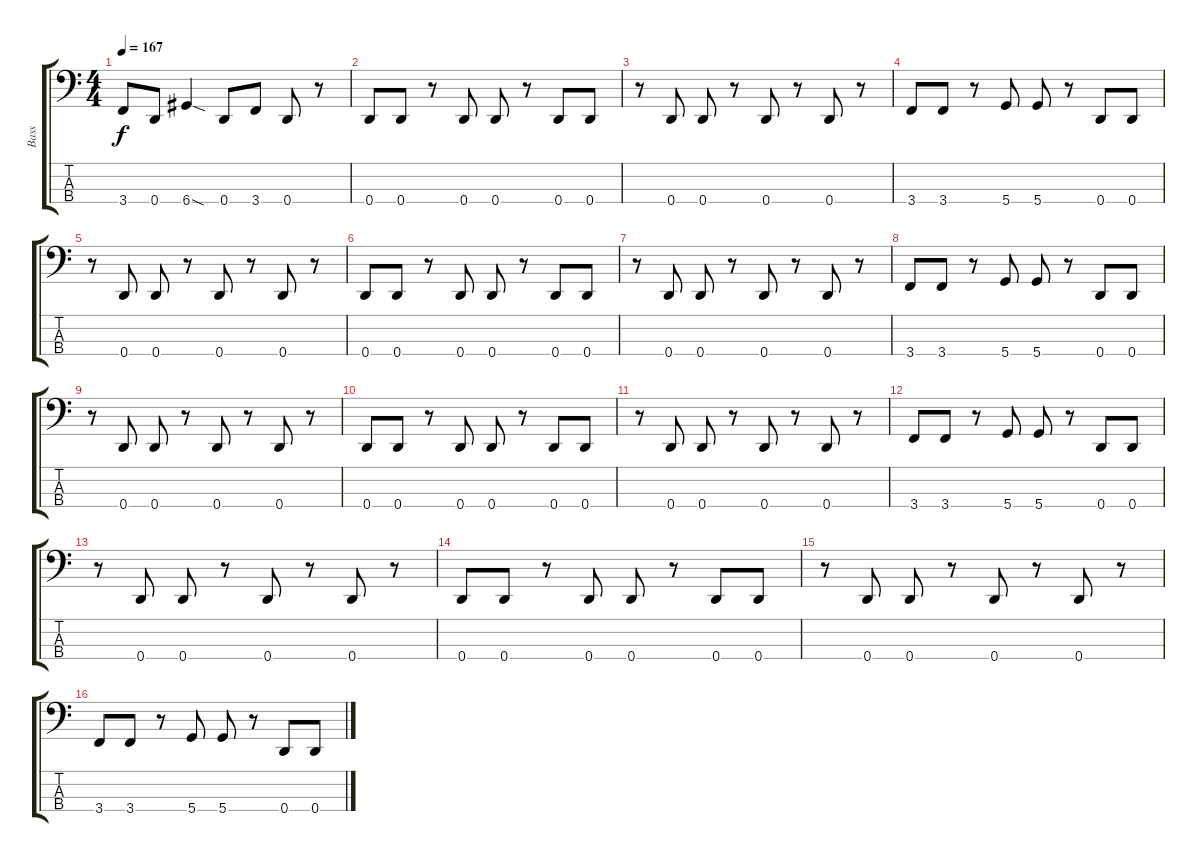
\track ("Bass" "Bass") {instrument electricbassfinger}
\staff {score tabs}
\tuning (G2 D2 A1 D1) {hide}
\ts (4 4)
\tempo 167
\clef f4
\ks c
3.4.8{dy f} 0.4.8 6.4{sod}.4 0.4.8 3.4.8 0.4.8 r.8 |
0.4.8 0.4.8 r.8 0.4.8 0.4.8 r.8 0.4.8 0.4.8 |
r.8 0.4.8 0.4.8 r.8 0.4.8 r.8 0.4.8 r.8 |
3.4.8 3.4.8 r.8 5.4.8 5.4.8 r.8 0.4.8 0.4.8 |
r.8 0.4.8 0.4.8 r.8 0.4.8 r.8 0.4.8 r.8 |
0.4.8 0.4.8 r.8 0.4.8 0.4.8 r.8 0.4.8 0.4.8 |
r.8 0.4.8 0.4.8 r.8 0.4.8 r.8 0.4.8 r.8 |
3.4.8 3.4.8 r.8 5.4.8 5.4.8 r.8 0.4.8 0.4.8 |
r.8 0.4.8 0.4.8 r.8 0.4.8 r.8 0.4.8 r.8 |
0.4.8 0.4.8 r.8 0.4.8 0.4.8 r.8 0.4.8 0.4.8 |
r.8 0.4.8 0.4.8 r.8 0.4.8 r.8 0.4.8 r.8 |
3.4.8 3.4.8 r.8 5.4.8 5.4.8 r.8 0.4.8 0.4.8 |
r.8 0.4.8 0.4.8 r.8 0.4.8 r.8 0.4.8 r.8 |
0.4.8 0.4.8 r.8 0.4.8 0.4.8 r.8 0.4.8 0.4.8 |
r.8 0.4.8 0.4.8 r.8 0.4.8 r.8 0.4.8 r.8 |
3.4.8 3.4.8 r.8 5.4.8 5.4.8 r.8 0.4.8 0.4.8
